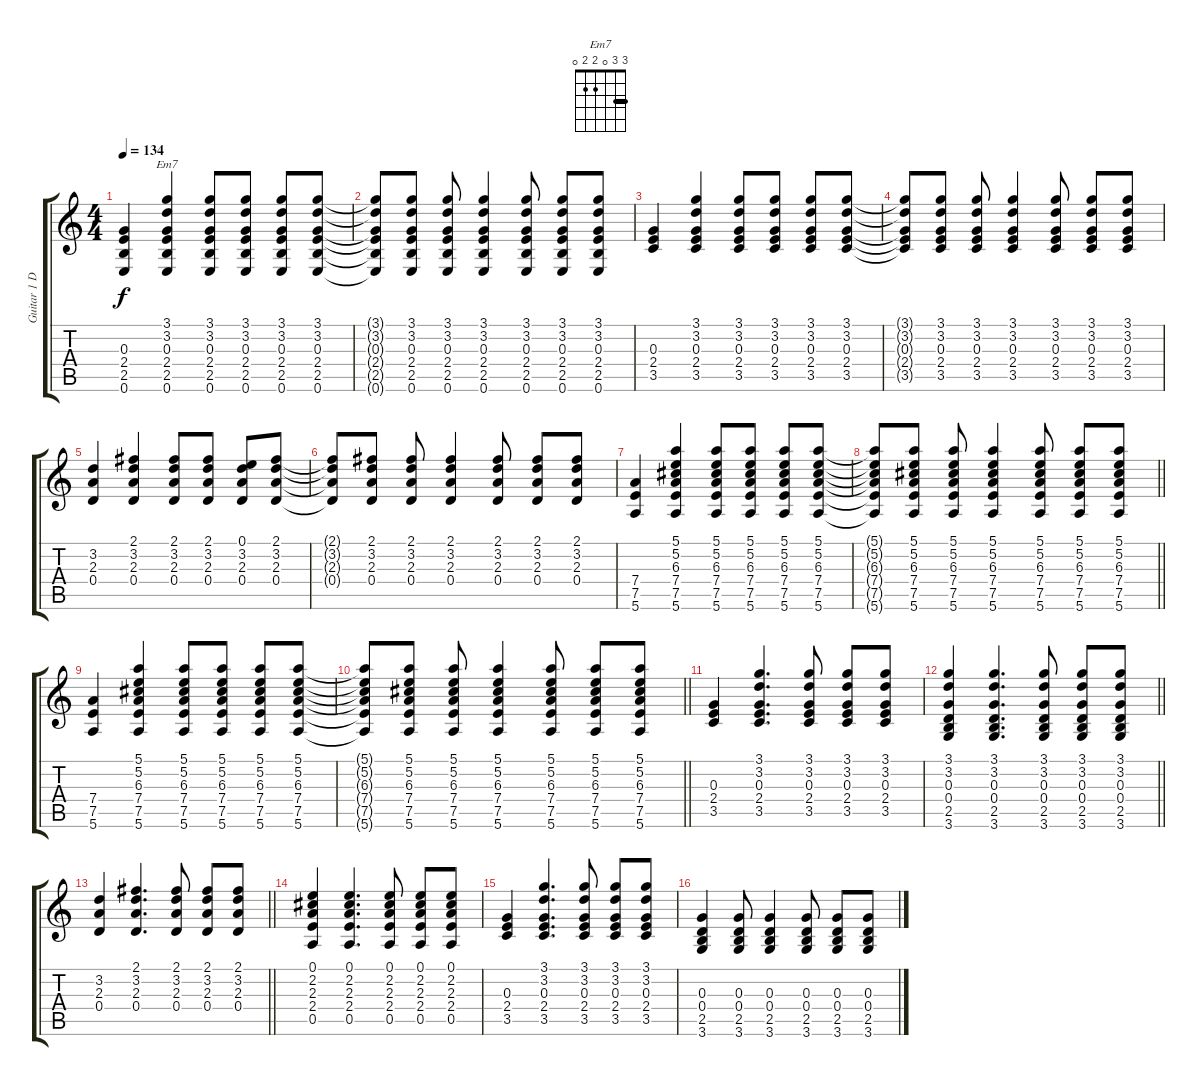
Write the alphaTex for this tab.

\track ("Guitar 1 Dave" "Guitar 1 D") {instrument electricguitarjazz}
\staff {score tabs}
\tuning (E4 B3 G3 D3 A2 E2) {hide}
\chord ("Em7" 3 3 0 2 2 0) {barre 3}
\ts (4 4)
\tempo 134
\clef g2
\ks c
(0.3 2.4 2.5 0.6).4{dy f} (3.1 3.2 0.3 2.4 2.5 0.6).4{ch "Em7"} (3.1 3.2 0.3 2.4 2.5 0.6).8 (3.1 3.2 0.3 2.4 2.5 0.6).8 (3.1 3.2 0.3 2.4 2.5 0.6).8 (3.1 3.2 0.3 2.4 2.5 0.6).8 |
(3.1{t} 3.2{t} 0.3{t} 2.4{t} 2.5{t} 0.6{t}).8 (3.1 3.2 0.3 2.4 2.5 0.6).8 (3.1 3.2 0.3 2.4 2.5 0.6).8 (3.1 3.2 0.3 2.4 2.5 0.6).4 (3.1 3.2 0.3 2.4 2.5 0.6).8 (3.1 3.2 0.3 2.4 2.5 0.6).8 (3.1 3.2 0.3 2.4 2.5 0.6).8 |
(0.3 2.4 3.5).4 (3.1 3.2 0.3 2.4 3.5).4 (3.1 3.2 0.3 2.4 3.5).8 (3.1 3.2 0.3 2.4 3.5).8 (3.1 3.2 0.3 2.4 3.5).8 (3.1 3.2 0.3 2.4 3.5).8 |
(3.1{t} 3.2{t} 0.3{t} 2.4{t} 3.5{t}).8 (3.1 3.2 0.3 2.4 3.5).8 (3.1 3.2 0.3 2.4 3.5).8 (3.1 3.2 0.3 2.4 3.5).4 (3.1 3.2 0.3 2.4 3.5).8 (3.1 3.2 0.3 2.4 3.5).8 (3.1 3.2 0.3 2.4 3.5).8 |
(3.2 2.3 0.4).4 (2.1 3.2 2.3 0.4).4 (2.1 3.2 2.3 0.4).8 (2.1 3.2 2.3 0.4).8 (0.1 3.2 2.3 0.4).8 (2.1 3.2 2.3 0.4).8 |
(2.1{t} 3.2{t} 2.3{t} 0.4{t}).8 (2.1 3.2 2.3 0.4).8 (2.1 3.2 2.3 0.4).8 (2.1 3.2 2.3 0.4).4 (2.1 3.2 2.3 0.4).8 (2.1 3.2 2.3 0.4).8 (2.1 3.2 2.3 0.4).8 |
(7.4 7.5 5.6).4 (5.1 5.2 6.3 7.4 7.5 5.6).4 (5.1 5.2 6.3 7.4 7.5 5.6).8 (5.1 5.2 6.3 7.4 7.5 5.6).8 (5.1 5.2 6.3 7.4 7.5 5.6).8 (5.1 5.2 6.3 7.4 7.5 5.6).8 |
\barLineRight lightlight
(5.1{t} 5.2{t} 6.3{t} 7.4{t} 7.5{t} 5.6{t}).8 (5.1 5.2 6.3 7.4 7.5 5.6).8 (5.1 5.2 6.3 7.4 7.5 5.6).8 (5.1 5.2 6.3 7.4 7.5 5.6).4 (5.1 5.2 6.3 7.4 7.5 5.6).8 (5.1 5.2 6.3 7.4 7.5 5.6).8 (5.1 5.2 6.3 7.4 7.5 5.6).8 |
(7.4 7.5 5.6).4 (5.1 5.2 6.3 7.4 7.5 5.6).4 (5.1 5.2 6.3 7.4 7.5 5.6).8 (5.1 5.2 6.3 7.4 7.5 5.6).8 (5.1 5.2 6.3 7.4 7.5 5.6).8 (5.1 5.2 6.3 7.4 7.5 5.6).8 |
\barLineRight lightlight
(5.1{t} 5.2{t} 6.3{t} 7.4{t} 7.5{t} 5.6{t}).8 (5.1 5.2 6.3 7.4 7.5 5.6).8 (5.1 5.2 6.3 7.4 7.5 5.6).8 (5.1 5.2 6.3 7.4 7.5 5.6).4 (5.1 5.2 6.3 7.4 7.5 5.6).8 (5.1 5.2 6.3 7.4 7.5 5.6).8 (5.1 5.2 6.3 7.4 7.5 5.6).8 |
(0.3 2.4 3.5).4 (3.1 3.2 0.3 2.4 3.5).4{d} (3.1 3.2 0.3 2.4 3.5).8 (3.1 3.2 0.3 2.4 3.5).8 (3.1 3.2 0.3 2.4 3.5).8 |
\barLineRight lightlight
(3.1 3.2 0.3 0.4 2.5 3.6).4 (3.1 3.2 0.3 0.4 2.5 3.6).4{d} (3.1 3.2 0.3 0.4 2.5 3.6).8 (3.1 3.2 0.3 0.4 2.5 3.6).8 (3.1 3.2 0.3 0.4 2.5 3.6).8 |
\barLineRight lightlight
(3.2 2.3 0.4).4 (2.1 3.2 2.3 0.4).4{d} (2.1 3.2 2.3 0.4).8 (2.1 3.2 2.3 0.4).8 (2.1 3.2 2.3 0.4).8 |
(0.1 2.2 2.3 2.4 0.5).4 (0.1 2.2 2.3 2.4 0.5).4{d} (0.1 2.2 2.3 2.4 0.5).8 (0.1 2.2 2.3 2.4 0.5).8 (0.1 2.2 2.3 2.4 0.5).8 |
(0.3 2.4 3.5).4 (3.1 3.2 0.3 2.4 3.5).4{d} (3.1 3.2 0.3 2.4 3.5).8 (3.1 3.2 0.3 2.4 3.5).8 (3.1 3.2 0.3 2.4 3.5).8 |
(0.3 0.4 2.5 3.6).4 (0.3 0.4 2.5 3.6).8 (0.3 0.4 2.5 3.6).4 (0.3 0.4 2.5 3.6).8 (0.3 0.4 2.5 3.6).8 (0.3 0.4 2.5 3.6).8
